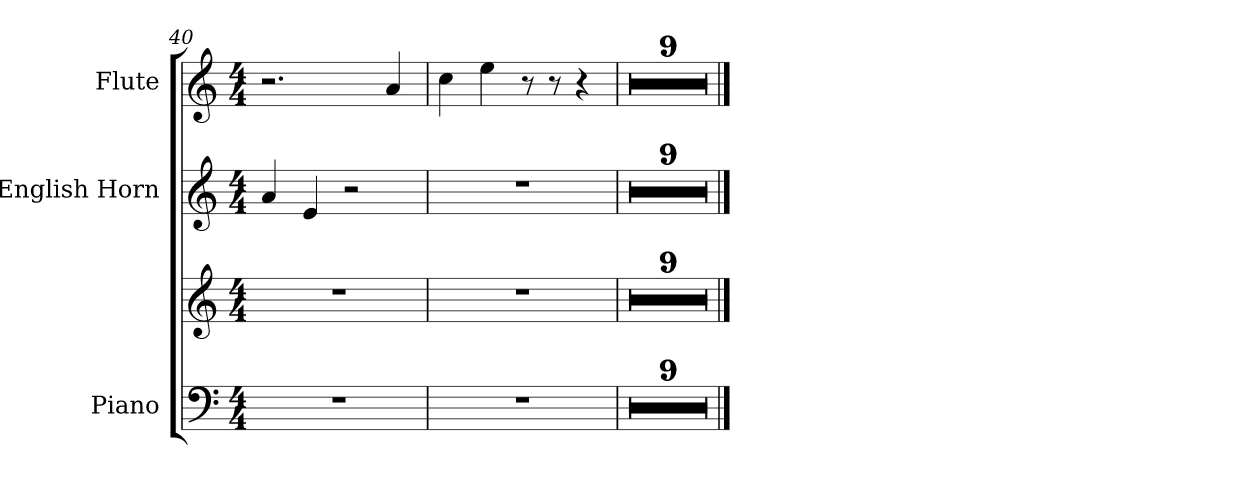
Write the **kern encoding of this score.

**kern	**kern	**kern	**kern
*part3	*part3	*part2	*part1
*staff4	*staff3	*staff2	*staff1
*I"Piano	*	*I"English Horn	*I"Flute
*I'Pno.	*	*I'E. Hn.	*I'Fl.
!!LO:LB:g=z
*clefF4	*clefG2	*clefG2	*clefG2
*	*	*ITrd4c7	*
*k[]	*k[]	*k[b-]	*k[]
*M4/4	*M4/4	*M4/4	*M4/4
=40	=40	=40	=40
1r	1r	4d/	2.r
.	.	4A/	.
.	.	2r	.
.	.	.	4a/
=41	=41	=41	=41
1r	1r	1r	4cc\
.	.	.	4ee\
.	.	.	8r
.	.	.	8r
.	.	.	4r
=42	=42	=42	=42
1r	1r	1r	1r
=43	=43	=43	=43
1r	1r	1r	1r
=44	=44	=44	=44
1r	1r	1r	1r
=45	=45	=45	=45
1r	1r	1r	1r
=46	=46	=46	=46
1r	1r	1r	1r
=47	=47	=47	=47
1r	1r	1r	1r
=48	=48	=48	=48
1r	1r	1r	1r
=49	=49	=49	=49
1r	1r	1r	1r
=50	=50	=50	=50
1r	1r	1r	1r
==	==	==	==
*-	*-	*-	*-
